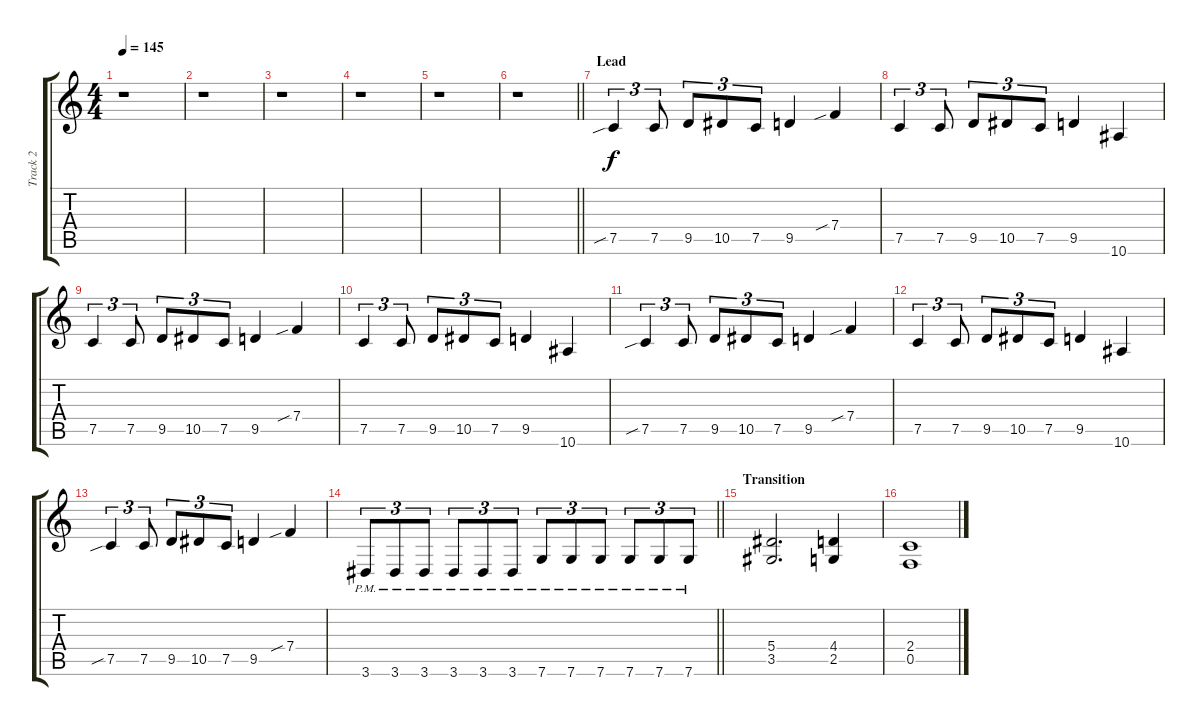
\track ("Track 2" "Track 2") {instrument overdrivenguitar}
\staff {score tabs}
\tuning (C4 G3 Eb3 Bb2 F2 C2) {hide}
\ts (4 4)
\tempo 145
\clef g2
\ks c
r.1{dy f} |
r.1 |
r.1 |
r.1 |
r.1 |
\barLineRight lightlight
r.1 |
\section ("" "Lead")
7.5{sib}.4{tu (3 2) balance 8} 7.5.8{tu (3 2)} 9.5.8{tu (3 2)} 10.5.8{tu (3 2)} 7.5.8{tu (3 2)} 9.5.4 7.4{sib}.4 |
7.5.4{tu (3 2)} 7.5.8{tu (3 2)} 9.5.8{tu (3 2)} 10.5.8{tu (3 2)} 7.5.8{tu (3 2)} 9.5.4 10.6.4 |
7.5.4{tu (3 2)} 7.5.8{tu (3 2)} 9.5.8{tu (3 2)} 10.5.8{tu (3 2)} 7.5.8{tu (3 2)} 9.5.4 7.4{sib}.4 |
7.5.4{tu (3 2)} 7.5.8{tu (3 2)} 9.5.8{tu (3 2)} 10.5.8{tu (3 2)} 7.5.8{tu (3 2)} 9.5.4 10.6.4 |
7.5{sib}.4{tu (3 2)} 7.5.8{tu (3 2)} 9.5.8{tu (3 2)} 10.5.8{tu (3 2)} 7.5.8{tu (3 2)} 9.5.4 7.4{sib}.4 |
7.5.4{tu (3 2)} 7.5.8{tu (3 2)} 9.5.8{tu (3 2)} 10.5.8{tu (3 2)} 7.5.8{tu (3 2)} 9.5.4 10.6.4 |
7.5{sib}.4{tu (3 2)} 7.5.8{tu (3 2)} 9.5.8{tu (3 2)} 10.5.8{tu (3 2)} 7.5.8{tu (3 2)} 9.5.4 7.4{sib}.4 |
\barLineRight lightlight
3.6{pm}.8{tu (3 2)} 3.6{pm}.8{tu (3 2)} 3.6{pm}.8{tu (3 2)} 3.6{pm}.8{tu (3 2)} 3.6{pm}.8{tu (3 2)} 3.6{pm}.8{tu (3 2)} 7.6{pm}.8{tu (3 2)} 7.6{pm}.8{tu (3 2)} 7.6{pm}.8{tu (3 2)} 7.6{pm}.8{tu (3 2)} 7.6{pm}.8{tu (3 2)} 7.6{pm}.8{tu (3 2)} |
\section ("" "Transition")
(5.4 3.5).2{d} (4.4 2.5).4 |
(2.4 0.5).1
